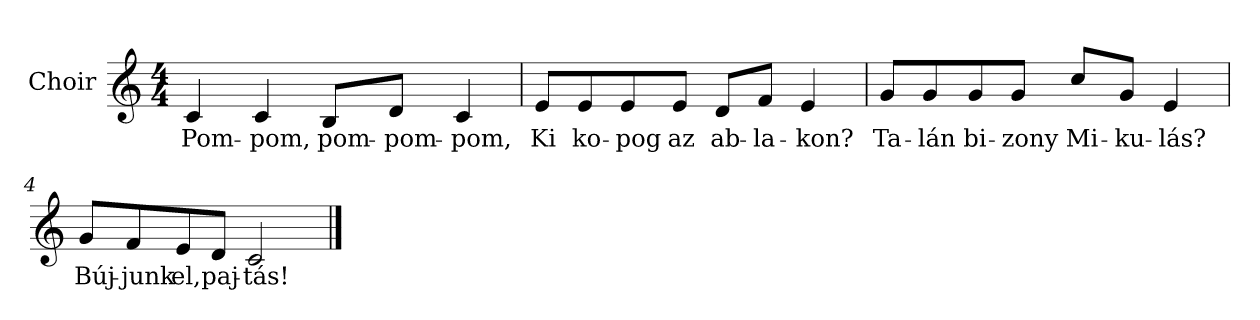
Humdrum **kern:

**kern	**text
*part1	*part1
*staff1	*staff1
*I"Choir	*
*I'Ch	*
*clefG2	*
*k[]	*
*C:	*
*M4/4	*
=1	=1
4c/	Pom-
4c/	-pom,
8B/L	pom-
8d/J	-pom-
4c/	-pom,
=2	=2
8e/L	Ki
8e/	ko-
8e/	-pog
8e/J	az
8d/L	ab-
8f/J	-la-
4e/	-kon?
=3	=3
8g/L	Ta-
8g/	-lán
8g/	bi-
8g/J	-zony
8cc/L	Mi-
8g/J	-ku-
4e/	-lás?
=4	=4
8g/L	Búj-
8f/	-junk
8e/	el,
8d/J	paj-
2c/	-tás!
==	==
*-	*-
